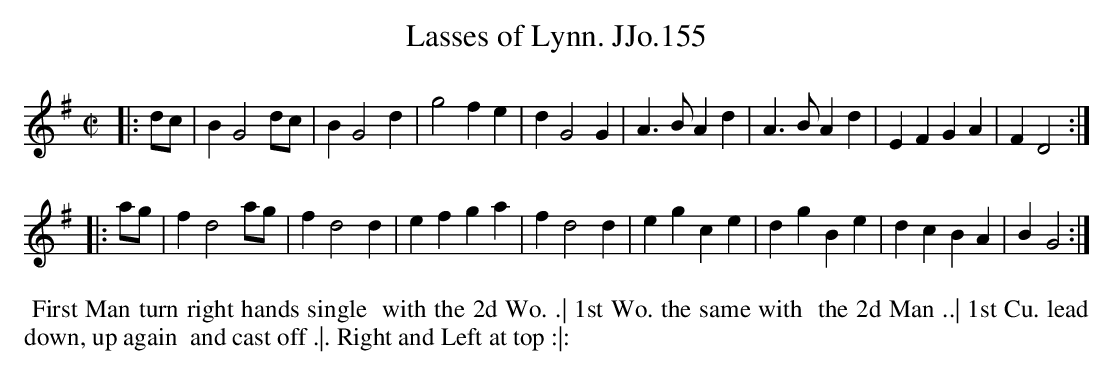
X:1
T:Lasses of Lynn. JJo.155
M:C|
L:1/4
K:G
|: d/c/ |\
BG2d/c/ | BG2d | g2fe | dG2G |\
A>BAd | A>BAd | EFGA | FD2 :|
|: a/g/ |\
fd2a/g/ | fd2d | efga | fd2d |\
egce | dgBe | dcBA | BG2 :|
